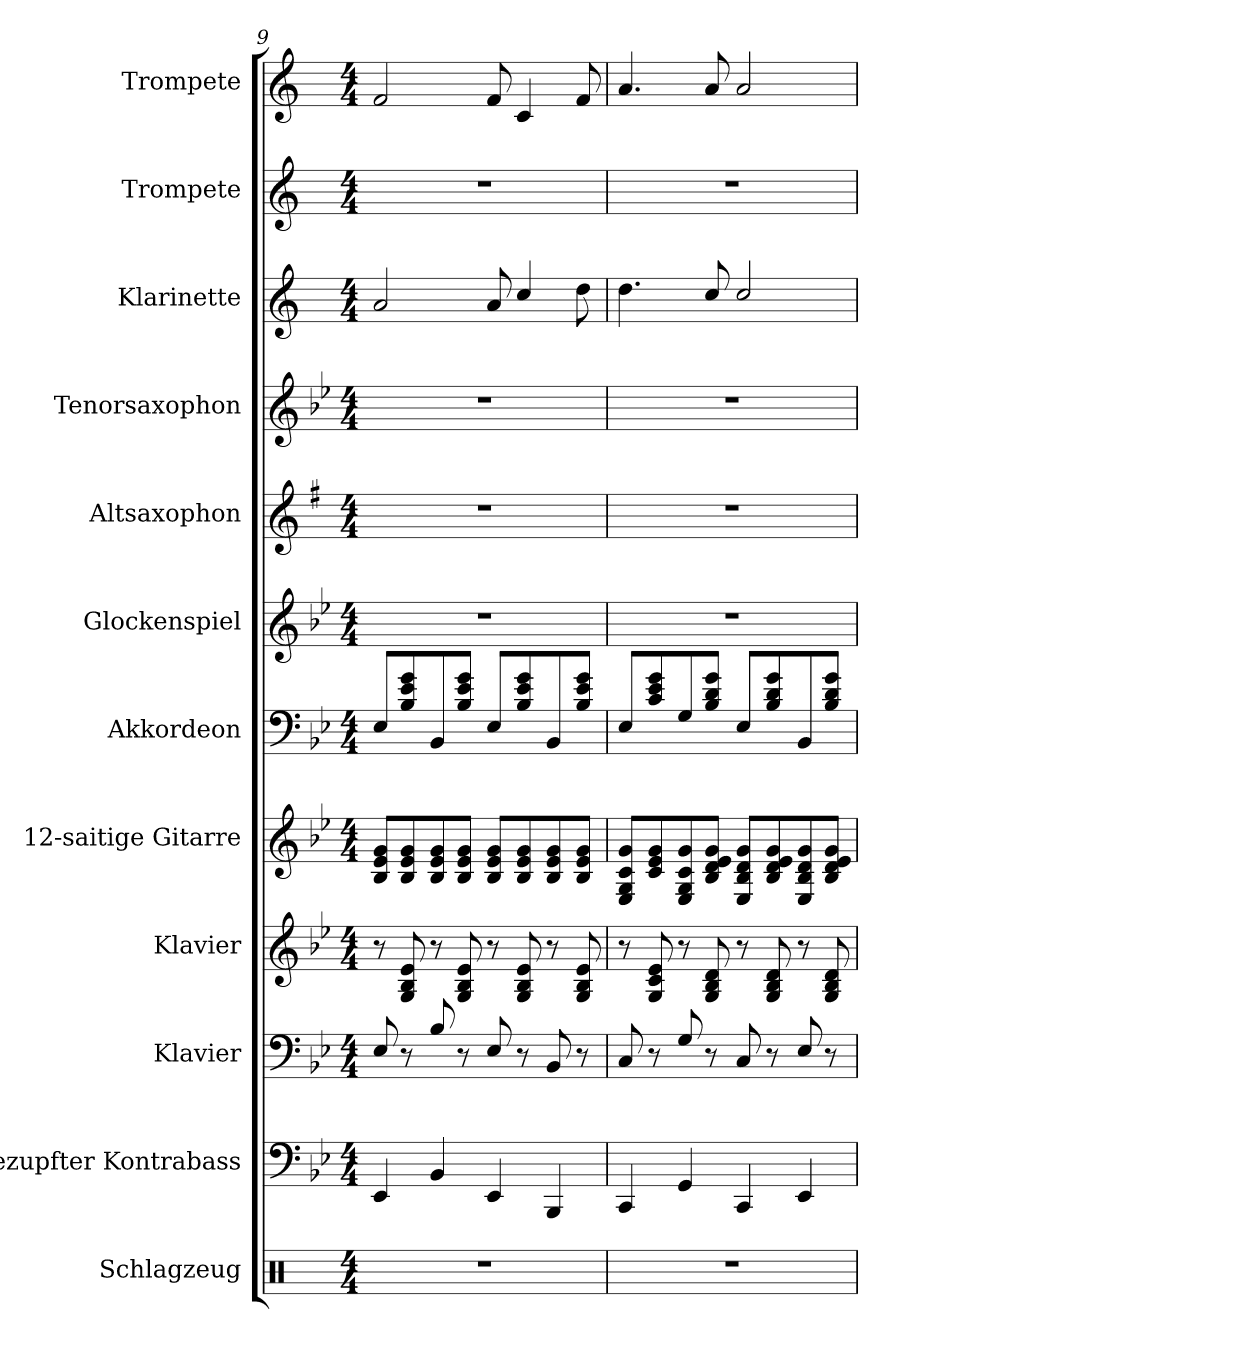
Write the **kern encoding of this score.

**kern	**kern	**kern	**kern	**kern	**kern	**kern	**kern	**kern	**kern	**kern	**kern
*part12	*part11	*part10	*part9	*part8	*part7	*part6	*part5	*part4	*part3	*part2	*part1
*staff12	*staff11	*staff10	*staff9	*staff8	*staff7	*staff6	*staff5	*staff4	*staff3	*staff2	*staff1
*I"Schlagzeug	*I"Gezupfter Kontrabass	*I"Klavier	*I"Klavier	*I"12-saitige Gitarre	*I"Akkordeon	*I"Glockenspiel	*I"Altsaxophon	*I"Tenorsaxophon	*I"Klarinette	*I"Trompete	*I"Trompete
*I'Schlgz.	*	*	*	*	*	*I'Gsp	*I'A.sax.	*I'T Sax	*	*I'Tpt	*I'Tpt
*clefX	*clefF4	*clefF4	*clefG2	*clefG2	*clefF4	*clefG2	*clefG2	*clefG2	*clefG2	*clefG2	*clefG2
*	*ITrd-7c-12	*	*	*ITrd-7c-12	*	*ITrd7c12	*ITrd5c9	*ITrd8c14	*ITrd1c2	*ITrd1c2	*ITrd1c2
*k[]	*k[b-e-]	*k[b-e-]	*k[b-e-]	*k[b-e-]	*k[b-e-]	*k[b-e-]	*k[b-e-]	*k[b-e-]	*k[b-e-]	*k[b-e-]	*k[b-e-]
*M4/4	*M4/4	*M4/4	*M4/4	*M4/4	*M4/4	*M4/4	*M4/4	*M4/4	*M4/4	*M4/4	*M4/4
=9	=9	=9	=9	=9	=9	=9	=9	=9	=9	=9	=9
1r	4E-/	8E-/	8r	8b-/ 8ee-/ 8gg/L	8E-/L	1r	1r	1r	2g/	1r	2e-/
.	.	8r	8G/ 8B-/ 8e-/	8b-/ 8ee-/ 8gg/	8B-/ 8e-/ 8g/	.	.	.	.	.	.
.	4B-/	8B-/	8r	8b-/ 8ee-/ 8gg/	8BB-/	.	.	.	.	.	.
.	.	8r	8G/ 8B-/ 8e-/	8b-/ 8ee-/ 8gg/J	8B-/ 8e-/ 8g/J	.	.	.	.	.	.
.	4E-/	8E-/	8r	8b-/ 8ee-/ 8gg/L	8E-/L	.	.	.	8g/	.	8e-/
.	.	8r	8G/ 8B-/ 8e-/	8b-/ 8ee-/ 8gg/	8B-/ 8e-/ 8g/	.	.	.	4b-/	.	4B-/
.	4BB-/	8BB-/	8r	8b-/ 8ee-/ 8gg/	8BB-/	.	.	.	.	.	.
.	.	8r	8G/ 8B-/ 8e-/	8b-/ 8ee-/ 8gg/J	8B-/ 8e-/ 8g/J	.	.	.	8cc\	.	8e-/
!!LO:PB:g=z
=10	=10	=10	=10	=10	=10	=10	=10	=10	=10	=10	=10
1r	4C/	8C/	8r	8e-/ 8g/ 8cc/ 8gg/L	8E-/L	1r	1r	1r	4.cc\	1r	4.g/
.	.	8r	8G/ 8c/ 8e-/	8cc/ 8ee-/ 8gg/	8c/ 8e-/ 8g/	.	.	.	.	.	.
.	4G/	8G/	8r	8e-/ 8g/ 8cc/ 8gg/	8G/	.	.	.	.	.	.
.	.	8r	8G/ 8B-/ 8d/	8b-/ 8dd/ 8ee-/ 8gg/J	8B-/ 8d/ 8g/J	.	.	.	8b-/	.	8g/
.	4C/	8C/	8r	8e-/ 8b-/ 8dd/ 8gg/L	8E-/L	.	.	.	2b-/	.	2g/
.	.	8r	8G/ 8B-/ 8d/	8b-/ 8dd/ 8ee-/ 8gg/	8B-/ 8d/ 8g/	.	.	.	.	.	.
.	4E-/	8E-/	8r	8e-/ 8b-/ 8dd/ 8gg/	8BB-/	.	.	.	.	.	.
.	.	8r	8G/ 8B-/ 8d/	8b-/ 8dd/ 8ee-/ 8gg/J	8B-/ 8d/ 8g/J	.	.	.	.	.	.
=	=	=	=	=	=	=	=	=	=	=	=
*-	*-	*-	*-	*-	*-	*-	*-	*-	*-	*-	*-
